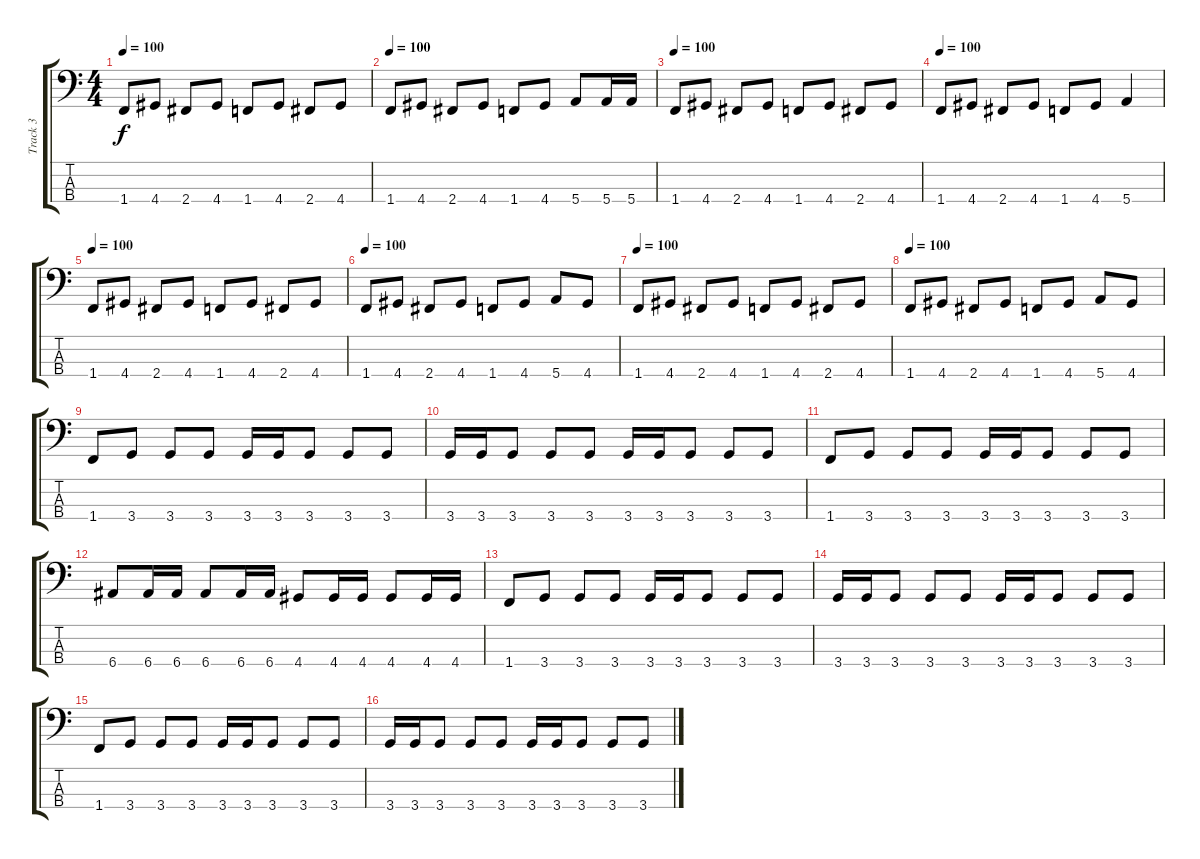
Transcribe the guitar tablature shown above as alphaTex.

\track ("Track 3" "Track 3") {instrument electricbassfinger}
\staff {score tabs}
\tuning (G2 D2 A1 E1) {hide}
\ts (4 4)
\tempo 100
\clef f4
\ks c
1.4.8{dy f} 4.4.8 2.4.8 4.4.8 1.4.8 4.4.8 2.4.8 4.4.8 |
\tempo 100
1.4.8 4.4.8 2.4.8 4.4.8 1.4.8 4.4.8 5.4.8 5.4.16 5.4.16 |
\tempo 100
1.4.8 4.4.8 2.4.8 4.4.8 1.4.8 4.4.8 2.4.8 4.4.8 |
\tempo 100
1.4.8 4.4.8 2.4.8 4.4.8 1.4.8 4.4.8 5.4.4 |
\tempo 100
1.4.8 4.4.8 2.4.8 4.4.8 1.4.8 4.4.8 2.4.8 4.4.8 |
\tempo 100
1.4.8 4.4.8 2.4.8 4.4.8 1.4.8 4.4.8 5.4.8 4.4.8 |
\tempo 100
1.4.8 4.4.8 2.4.8 4.4.8 1.4.8 4.4.8 2.4.8 4.4.8 |
\tempo 100
1.4.8 4.4.8 2.4.8 4.4.8 1.4.8 4.4.8 5.4.8 4.4.8 |
1.4.8 3.4.8 3.4.8 3.4.8 3.4.16 3.4.16 3.4.8 3.4.8 3.4.8 |
3.4.16 3.4.16 3.4.8 3.4.8 3.4.8 3.4.16 3.4.16 3.4.8 3.4.8 3.4.8 |
1.4.8 3.4.8 3.4.8 3.4.8 3.4.16 3.4.16 3.4.8 3.4.8 3.4.8 |
6.4.8 6.4.16 6.4.16 6.4.8 6.4.16 6.4.16 4.4.8 4.4.16 4.4.16 4.4.8 4.4.16 4.4.16 |
1.4.8 3.4.8 3.4.8 3.4.8 3.4.16 3.4.16 3.4.8 3.4.8 3.4.8 |
3.4.16 3.4.16 3.4.8 3.4.8 3.4.8 3.4.16 3.4.16 3.4.8 3.4.8 3.4.8 |
1.4.8 3.4.8 3.4.8 3.4.8 3.4.16 3.4.16 3.4.8 3.4.8 3.4.8 |
3.4.16 3.4.16 3.4.8 3.4.8 3.4.8 3.4.16 3.4.16 3.4.8 3.4.8 3.4.8
